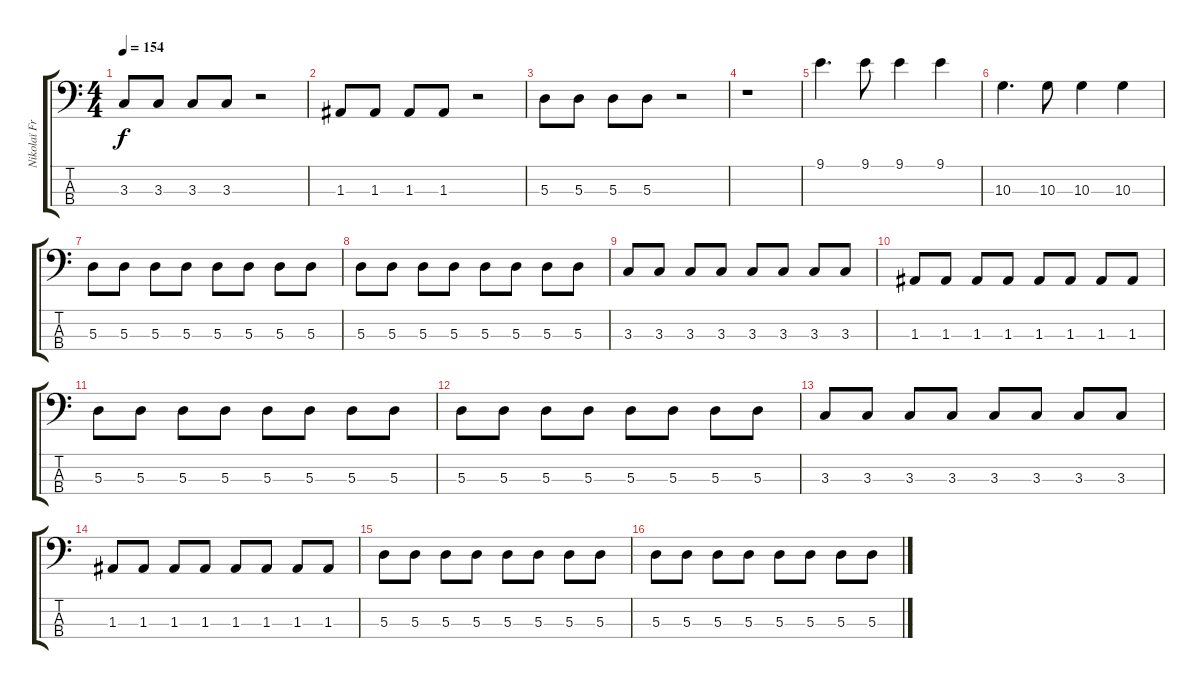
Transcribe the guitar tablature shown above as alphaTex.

\track ("Nikolaï Fraiture" "Nikolaï Fr") {instrument electricbasspick}
\staff {score tabs}
\tuning (G2 D2 A1 E1) {hide}
\ts (4 4)
\tempo 154
\clef f4
\ks c
3.3.8{dy f} 3.3.8 3.3.8 3.3.8 r.2 |
1.3.8 1.3.8 1.3.8 1.3.8 r.2 |
5.3.8 5.3.8 5.3.8 5.3.8 r.2 |
r.1 |
9.1.4{d} 9.1.8 9.1.4 9.1.4 |
10.3.4{d} 10.3.8 10.3.4 10.3.4 |
5.3.8 5.3.8 5.3.8 5.3.8 5.3.8 5.3.8 5.3.8 5.3.8 |
5.3.8 5.3.8 5.3.8 5.3.8 5.3.8 5.3.8 5.3.8 5.3.8 |
3.3.8 3.3.8 3.3.8 3.3.8 3.3.8 3.3.8 3.3.8 3.3.8 |
1.3.8 1.3.8 1.3.8 1.3.8 1.3.8 1.3.8 1.3.8 1.3.8 |
5.3.8 5.3.8 5.3.8 5.3.8 5.3.8 5.3.8 5.3.8 5.3.8 |
5.3.8 5.3.8 5.3.8 5.3.8 5.3.8 5.3.8 5.3.8 5.3.8 |
3.3.8 3.3.8 3.3.8 3.3.8 3.3.8 3.3.8 3.3.8 3.3.8 |
1.3.8 1.3.8 1.3.8 1.3.8 1.3.8 1.3.8 1.3.8 1.3.8 |
5.3.8 5.3.8 5.3.8 5.3.8 5.3.8 5.3.8 5.3.8 5.3.8 |
5.3.8 5.3.8 5.3.8 5.3.8 5.3.8 5.3.8 5.3.8 5.3.8
